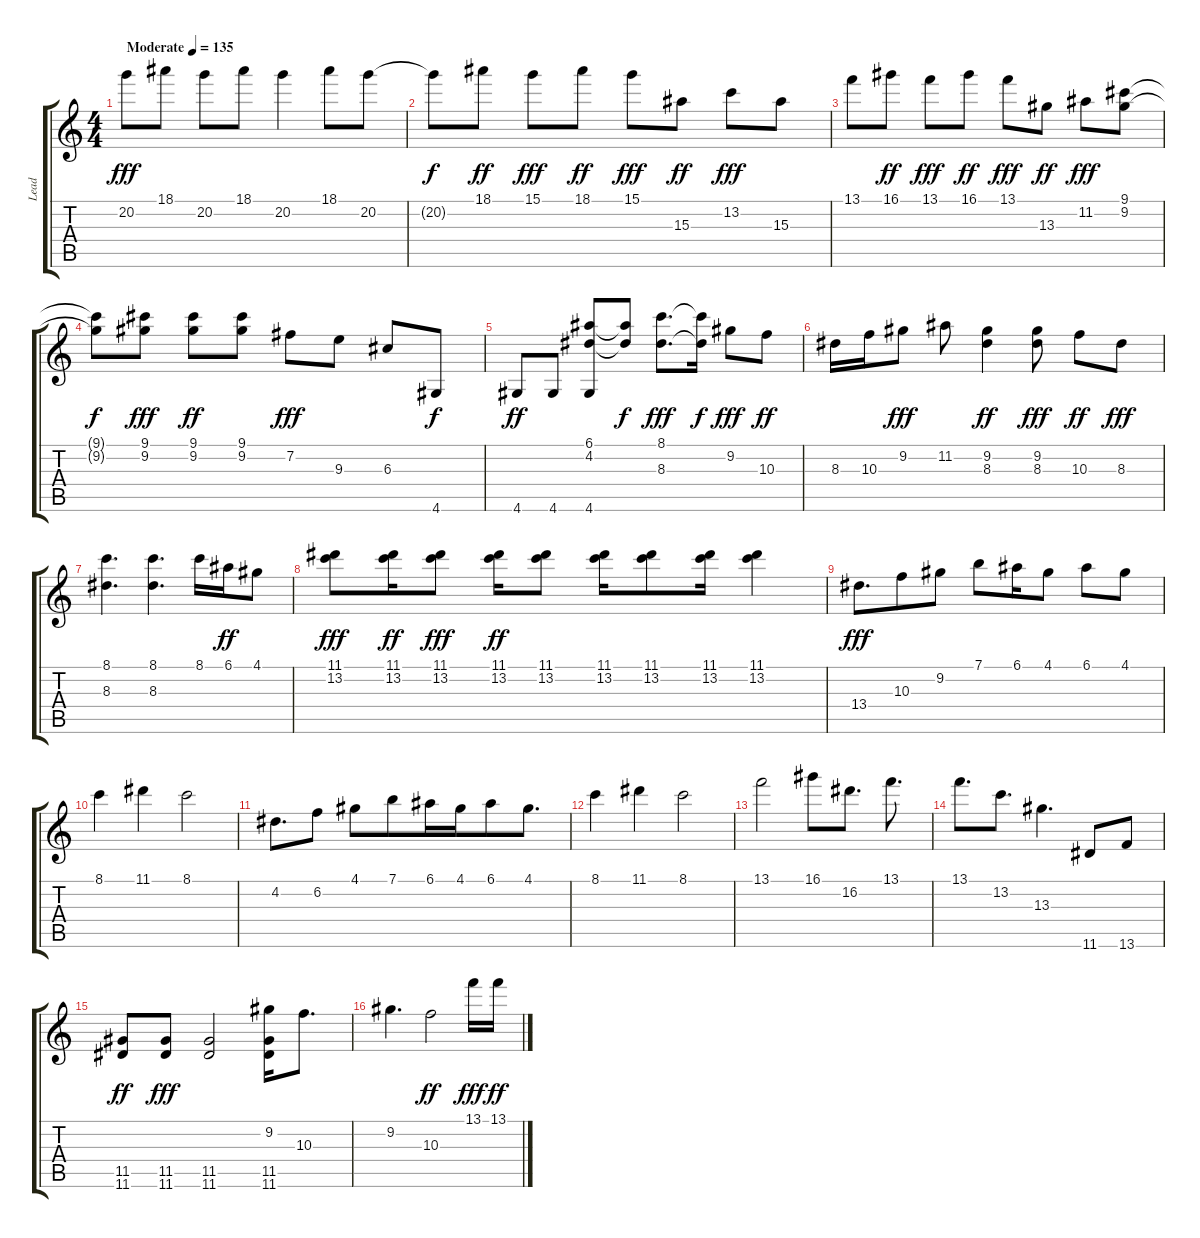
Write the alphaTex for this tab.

\track ("Lead" "Lead") {instrument distortionguitar}
\staff {score tabs}
\tuning (E4 B3 G3 D3 A2 E2) {hide}
\ts (4 4)
\tempo (135 "Moderate")
\clef g2
\ks c
20.2.8{dy fff instrument distortionguitar} 18.1.8{beam split} 20.2.8 18.1.8 20.2.4 18.1.8 20.2.8 |
20.2{t}.8{dy f} 18.1.8{dy ff} 15.1.8{dy fff} 18.1.8{dy ff} 15.1.8{dy fff} 15.3.8{dy ff} 13.2.8{dy fff} 15.3.8 |
13.1.8 16.1.8{dy ff} 13.1.8{dy fff} 16.1.8{dy ff} 13.1.8{dy fff} 13.3.8{dy ff} 11.2.8{dy fff} (9.1 9.2).8 |
(9.1{t} 9.2{t}).8{dy f} (9.1 9.2).8{dy fff beam split} (9.1 9.2).8{dy ff} (9.1 9.2).8 7.2.8{dy fff} 9.3.8 6.3.8 4.6.8{dy f} |
4.6.8{dy ff} 4.6.8{beam split} (6.1 4.2 4.6).8 (6.1{t} 4.2{t}).8{dy f beam split} (8.1 8.3).8{d dy fff} (8.1{t} 8.3{t}).16{dy f beam split} 9.2.8{dy fff} 10.3.8{dy ff} |
8.3.16 10.3.16 9.2.8{dy fff} 11.2.8 (9.2 8.3).4{dy ff} (9.2 8.3).8{dy fff} 10.3.8{dy ff} 8.3.8{dy fff} |
(8.1 8.3).4{d} (8.1 8.3).4{d} 8.1.16 6.1.16{dy ff} 4.1.8 |
(11.1 13.2).8{dy fff} (11.1 13.2).16{dy ff} (11.1 13.2).8{dy fff} (11.1 13.2).16{dy ff} (11.1 13.2).8 (11.1 13.2).16 (11.1 13.2).8 (11.1 13.2).16 (11.1 13.2).4 |
13.4.8{d dy fff beam merge} 10.3.8{beam merge} 9.2.8{beam split} 7.1.8{beam merge} 6.1.16 4.1.8{beam split} 6.1.8 4.1.8 |
8.1.4 11.1.4 8.1.2 |
4.2.8{d} 6.2.8 4.1.8 7.1.8{beam merge} 6.1.16 4.1.16{beam merge} 6.1.8{beam merge} 4.1.8{d} |
8.1.4 11.1.4 8.1.2 |
13.1.2 16.1.8 16.2.8{d} 13.1.8{d} |
13.1.8{d} 13.2.8{d} 13.3.4{d} 11.6.8 13.6.8 |
(11.5 11.6).8{dy ff} (11.5 11.6).8{dy fff} (11.5 11.6).2 (9.2 11.5 11.6).16{beam merge} 10.3.8{d} |
9.2.4{d} 10.3.2{dy ff} 13.1.16{dy fff} 13.1.16{dy ff}
